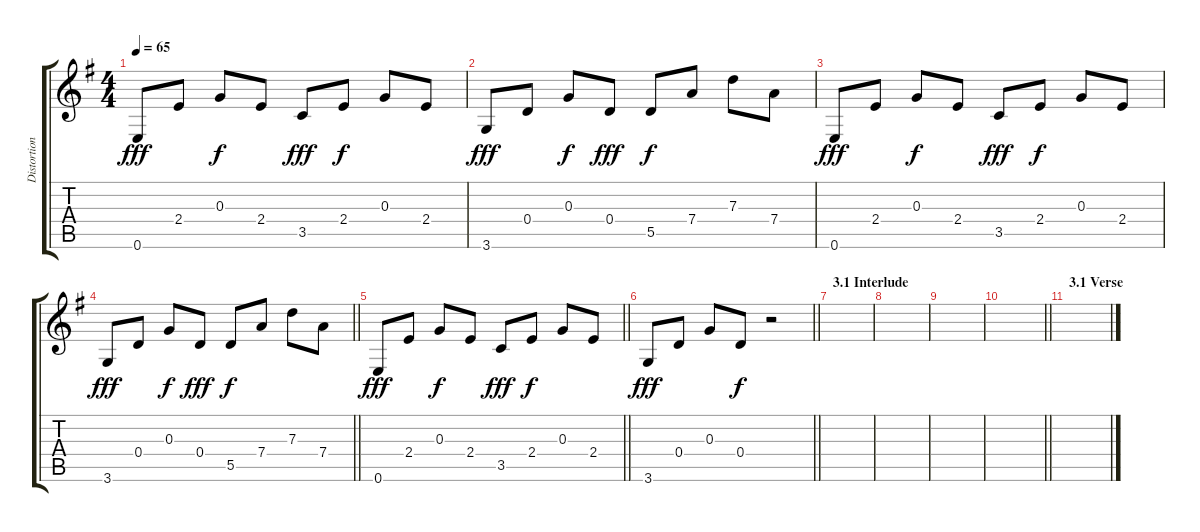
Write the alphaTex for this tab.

\track ("Distortion 1" "Distortion") {instrument distortionguitar}
\staff {score tabs}
\tuning (E4 B3 G3 D3 A2 E2) {hide}
\ts (4 4)
\tempo 65
\clef g2
\ks eminor
0.6.8{dy fff} 2.4.8 0.3.8{dy f} 2.4.8 3.5.8{dy fff} 2.4.8{dy f} 0.3.8 2.4.8 |
3.6.8{dy fff} 0.4.8 0.3.8{dy f} 0.4.8{dy fff} 5.5.8{dy f} 7.4.8 7.3.8 7.4.8 |
0.6.8{dy fff} 2.4.8 0.3.8{dy f} 2.4.8 3.5.8{dy fff} 2.4.8{dy f} 0.3.8 2.4.8 |
\barLineRight lightlight
3.6.8{dy fff} 0.4.8 0.3.8{dy f} 0.4.8{dy fff} 5.5.8{dy f} 7.4.8 7.3.8 7.4.8 |
\barLineRight lightlight
0.6.8{dy fff} 2.4.8 0.3.8{dy f} 2.4.8 3.5.8{dy fff} 2.4.8{dy f} 0.3.8 2.4.8 |
\barLineRight lightlight
3.6.8{dy fff} 0.4.8 0.3.8 0.4.8{dy f} r.2 |
\section ("" "3.1 Interlude ")
|
|
|
\barLineRight lightlight
|
\section ("" "3.1 Verse")
